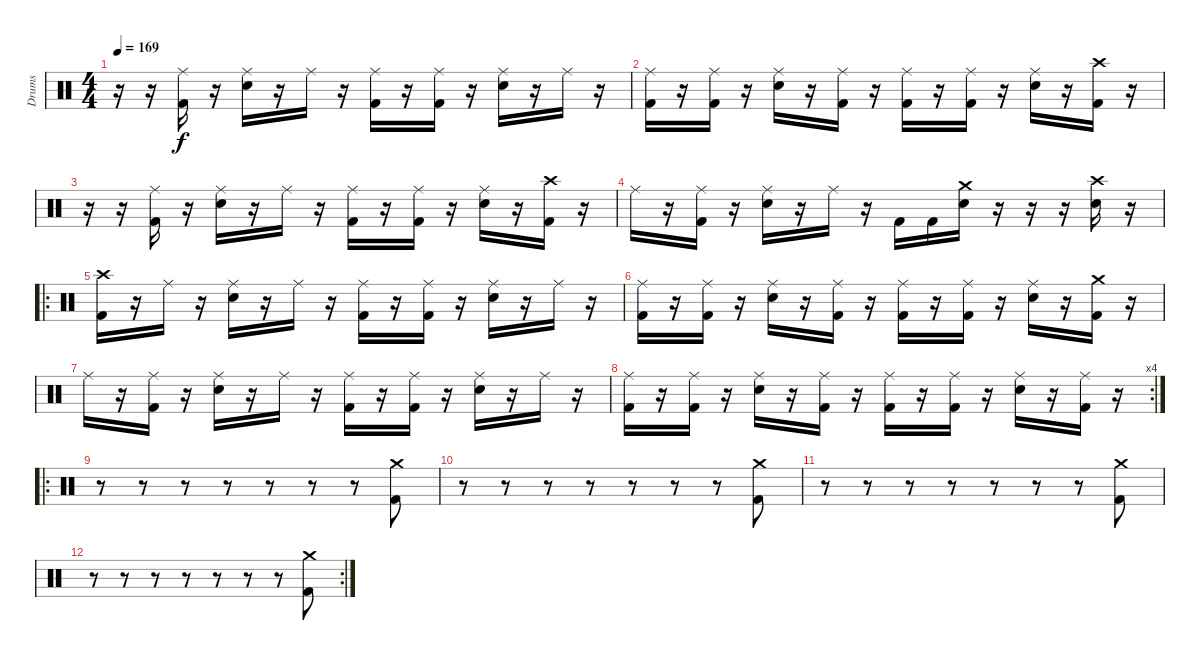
\track ("Drums" "Drums") {instrument percussion}
\staff {score}
\articulation defaults
\ts (4 4)
\tempo 169
\clef neutral
\ks c
r.16{dy f} r.16 ("Ride (middle)" "Kick (hit) 2").16 r.16 ("Ride (middle)" "Snare (hit) 2").16 r.16 "Ride (middle)".16 r.16 ("Ride (middle)" "Kick (hit) 2").16 r.16 ("Ride (middle)" "Kick (hit) 2").16 r.16 ("Ride (middle)" "Snare (hit) 2").16 r.16 "Ride (middle)".16 r.16 |
("Ride (middle)" "Kick (hit) 2").16 r.16 ("Ride (middle)" "Kick (hit) 2").16 r.16 ("Ride (middle)" "Snare (hit) 2").16 r.16 ("Ride (middle)" "Kick (hit) 2").16 r.16 ("Ride (middle)" "Kick (hit) 2").16 r.16 ("Ride (middle)" "Kick (hit) 2").16 r.16 ("Ride (middle)" "Snare (hit) 2").16 r.16 ("Crash high (hit)" "Kick (hit) 2").16 r.16 |
r.16 r.16 ("Ride (middle)" "Kick (hit) 2").16 r.16 ("Ride (middle)" "Snare (hit) 2").16 r.16 "Ride (middle)".16 r.16 ("Ride (middle)" "Kick (hit) 2").16 r.16 ("Ride (middle)" "Kick (hit) 2").16 r.16 ("Ride (middle)" "Snare (hit) 2").16 r.16 ("Crash high (hit)" "Kick (hit) 2").16 r.16 |
"Ride (middle)".16 r.16 ("Ride (middle)" "Kick (hit) 2").16 r.16 ("Ride (middle)" "Snare (hit) 2").16 r.16 "Ride (middle)".16 r.16 "Kick (hit) 2".16 "Kick (hit) 2".16 ("Crash medium (hit)" "Snare (hit) 2").16 r.16 r.16 r.16 ("Crash high (hit)" "Snare (hit) 2").16 r.16 |
\ro
("Crash high (hit)" "Kick (hit) 2").16 r.16 "Ride (middle)".16 r.16 ("Ride (middle)" "Snare (hit) 2").16 r.16 "Ride (middle)".16 r.16 ("Ride (middle)" "Kick (hit) 2").16 r.16 ("Ride (middle)" "Kick (hit) 2").16 r.16 ("Ride (middle)" "Snare (hit) 2").16 r.16 "Ride (middle)".16 r.16 |
("Ride (middle)" "Kick (hit) 2").16 r.16 ("Ride (middle)" "Kick (hit) 2").16 r.16 ("Ride (middle)" "Snare (hit) 2").16 r.16 ("Ride (middle)" "Kick (hit) 2").16 r.16 ("Ride (middle)" "Kick (hit) 2").16 r.16 ("Ride (middle)" "Kick (hit) 2").16 r.16 ("Ride (middle)" "Snare (hit) 2").16 r.16 ("Crash medium (hit)" "Kick (hit) 2").16 r.16 |
"Ride (middle)".16 r.16 ("Ride (middle)" "Kick (hit) 2").16 r.16 ("Ride (middle)" "Snare (hit) 2").16 r.16 "Ride (middle)".16 r.16 ("Ride (middle)" "Kick (hit) 2").16 r.16 ("Ride (middle)" "Kick (hit) 2").16 r.16 ("Ride (middle)" "Snare (hit) 2").16 r.16 "Ride (middle)".16 r.16 |
\rc 4
("Ride (middle)" "Kick (hit) 2").16 r.16 ("Ride (middle)" "Kick (hit) 2").16 r.16 ("Ride (middle)" "Snare (hit) 2").16 r.16 ("Ride (middle)" "Kick (hit) 2").16 r.16 ("Ride (middle)" "Kick (hit) 2").16 r.16 ("Ride (middle)" "Kick (hit) 2").16 r.16 ("Ride (middle)" "Snare (hit) 2").16 r.16 ("Ride (middle)" "Kick (hit) 2").16 r.16 |
\ro
r.8 r.8 r.8 r.8 r.8 r.8 r.8 ("Crash medium (hit)" "Kick (hit) 2").8 |
r.8 r.8 r.8 r.8 r.8 r.8 r.8 ("Crash medium (hit)" "Kick (hit) 2").8 |
r.8 r.8 r.8 r.8 r.8 r.8 r.8 ("Crash medium (hit)" "Kick (hit) 2").8 |
\rc 2
r.8 r.8 r.8 r.8 r.8 r.8 r.8 ("Crash medium (hit)" "Kick (hit) 2").8
